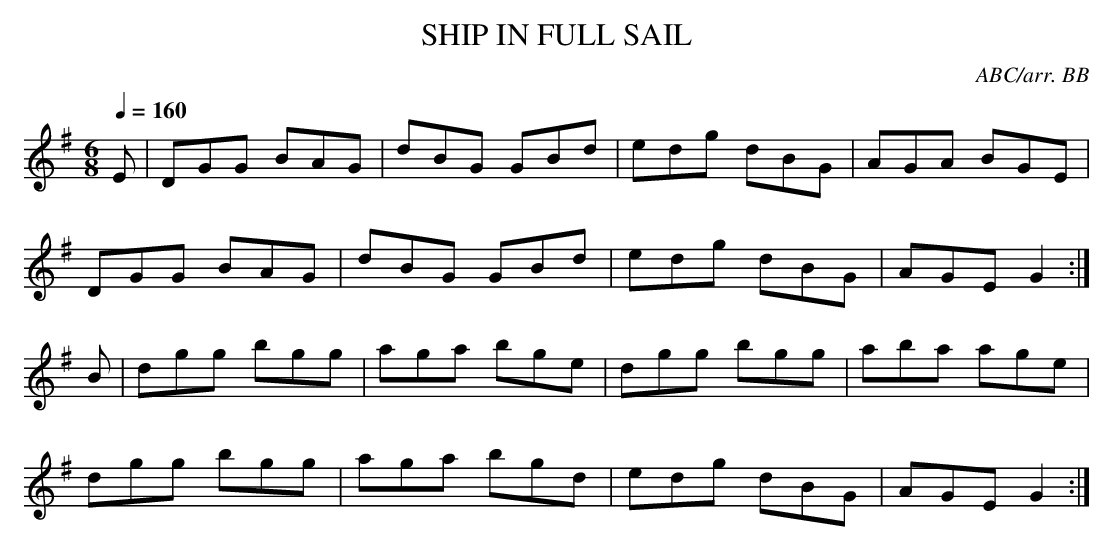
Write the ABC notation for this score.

X:1
T:SHIP IN FULL SAIL
C:ABC/arr. BB
M:6/8
L:1/8
Q:1/4=160
K:G
E|DGG BAG|dBG GBd|edg dBG|AGA BGE|
DGG BAG|dBG GBd|edg dBG|AGE G2 :|
B|dgg bgg|aga bge|dgg bgg|aba age|
dgg bgg|aga bgd|edg dBG|AGE G2 :|
